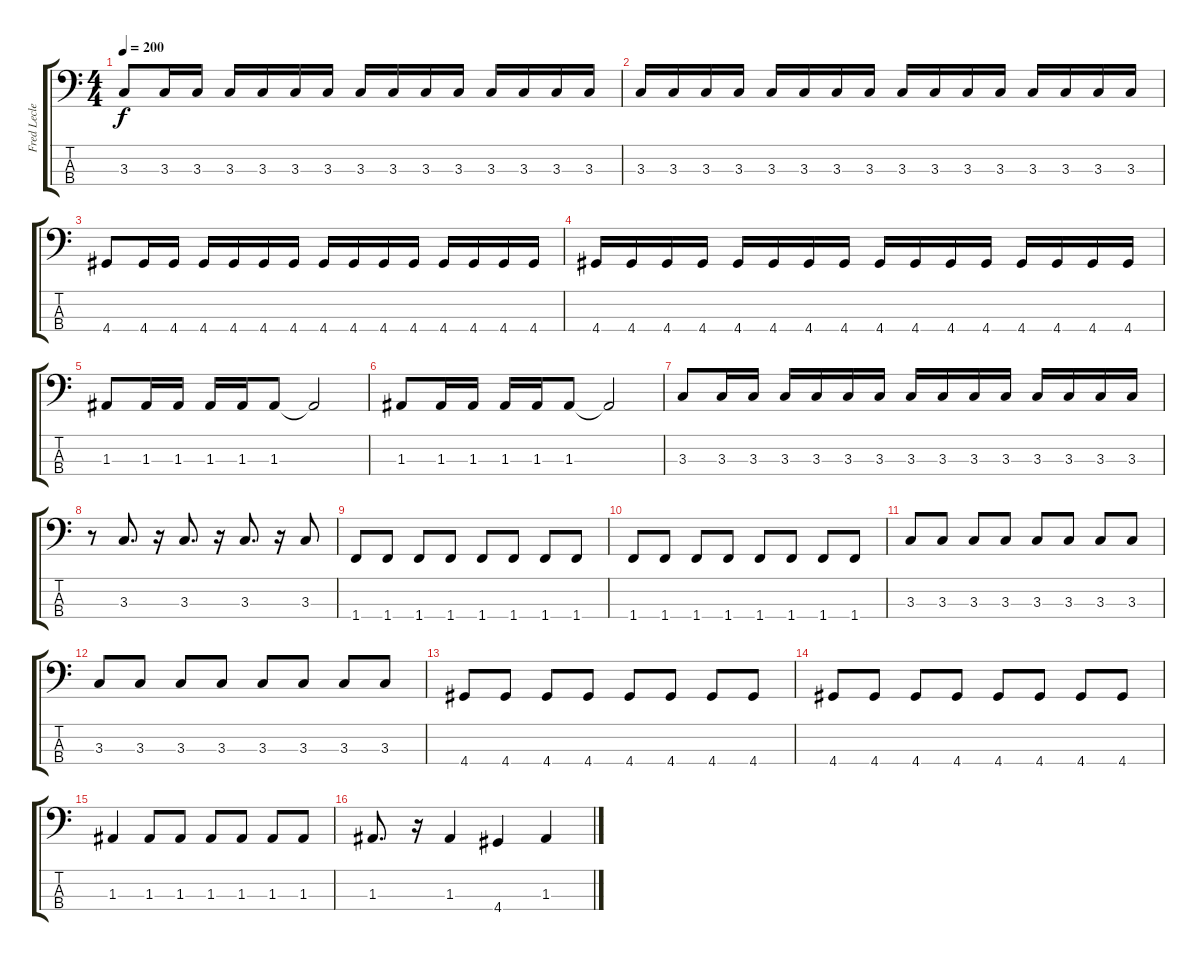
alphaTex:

\track ("Fred Leclercq" "Fred Lecle") {instrument electricbassfinger}
\staff {score tabs}
\tuning (G2 D2 A1 E1) {hide}
\ts (4 4)
\tempo 200
\clef f4
\ks aminor
3.3.8{dy f} 3.3.16 3.3.16 3.3.16 3.3.16 3.3.16 3.3.16 3.3.16 3.3.16 3.3.16 3.3.16 3.3.16 3.3.16 3.3.16 3.3.16 |
3.3.16 3.3.16 3.3.16 3.3.16 3.3.16 3.3.16 3.3.16 3.3.16 3.3.16 3.3.16 3.3.16 3.3.16 3.3.16 3.3.16 3.3.16 3.3.16 |
4.4.8 4.4.16 4.4.16 4.4.16 4.4.16 4.4.16 4.4.16 4.4.16 4.4.16 4.4.16 4.4.16 4.4.16 4.4.16 4.4.16 4.4.16 |
4.4.16 4.4.16 4.4.16 4.4.16 4.4.16 4.4.16 4.4.16 4.4.16 4.4.16 4.4.16 4.4.16 4.4.16 4.4.16 4.4.16 4.4.16 4.4.16 |
1.3.8 1.3.16 1.3.16 1.3.16 1.3.16 1.3.8 1.3{t}.2 |
1.3.8 1.3.16 1.3.16 1.3.16 1.3.16 1.3.8 1.3{t}.2 |
3.3.8 3.3.16 3.3.16 3.3.16 3.3.16 3.3.16 3.3.16 3.3.16 3.3.16 3.3.16 3.3.16 3.3.16 3.3.16 3.3.16 3.3.16 |
r.8 3.3.8{d} r.16 3.3.8{d} r.16 3.3.8{d} r.16 3.3.8 |
1.4.8 1.4.8 1.4.8 1.4.8 1.4.8 1.4.8 1.4.8 1.4.8 |
1.4.8 1.4.8 1.4.8 1.4.8 1.4.8 1.4.8 1.4.8 1.4.8 |
3.3.8 3.3.8 3.3.8 3.3.8 3.3.8 3.3.8 3.3.8 3.3.8 |
3.3.8 3.3.8 3.3.8 3.3.8 3.3.8 3.3.8 3.3.8 3.3.8 |
4.4.8 4.4.8 4.4.8 4.4.8 4.4.8 4.4.8 4.4.8 4.4.8 |
4.4.8 4.4.8 4.4.8 4.4.8 4.4.8 4.4.8 4.4.8 4.4.8 |
1.3.4 1.3.8 1.3.8 1.3.8 1.3.8 1.3.8 1.3.8 |
1.3.8{d} r.16 1.3.4 4.4.4 1.3.4
